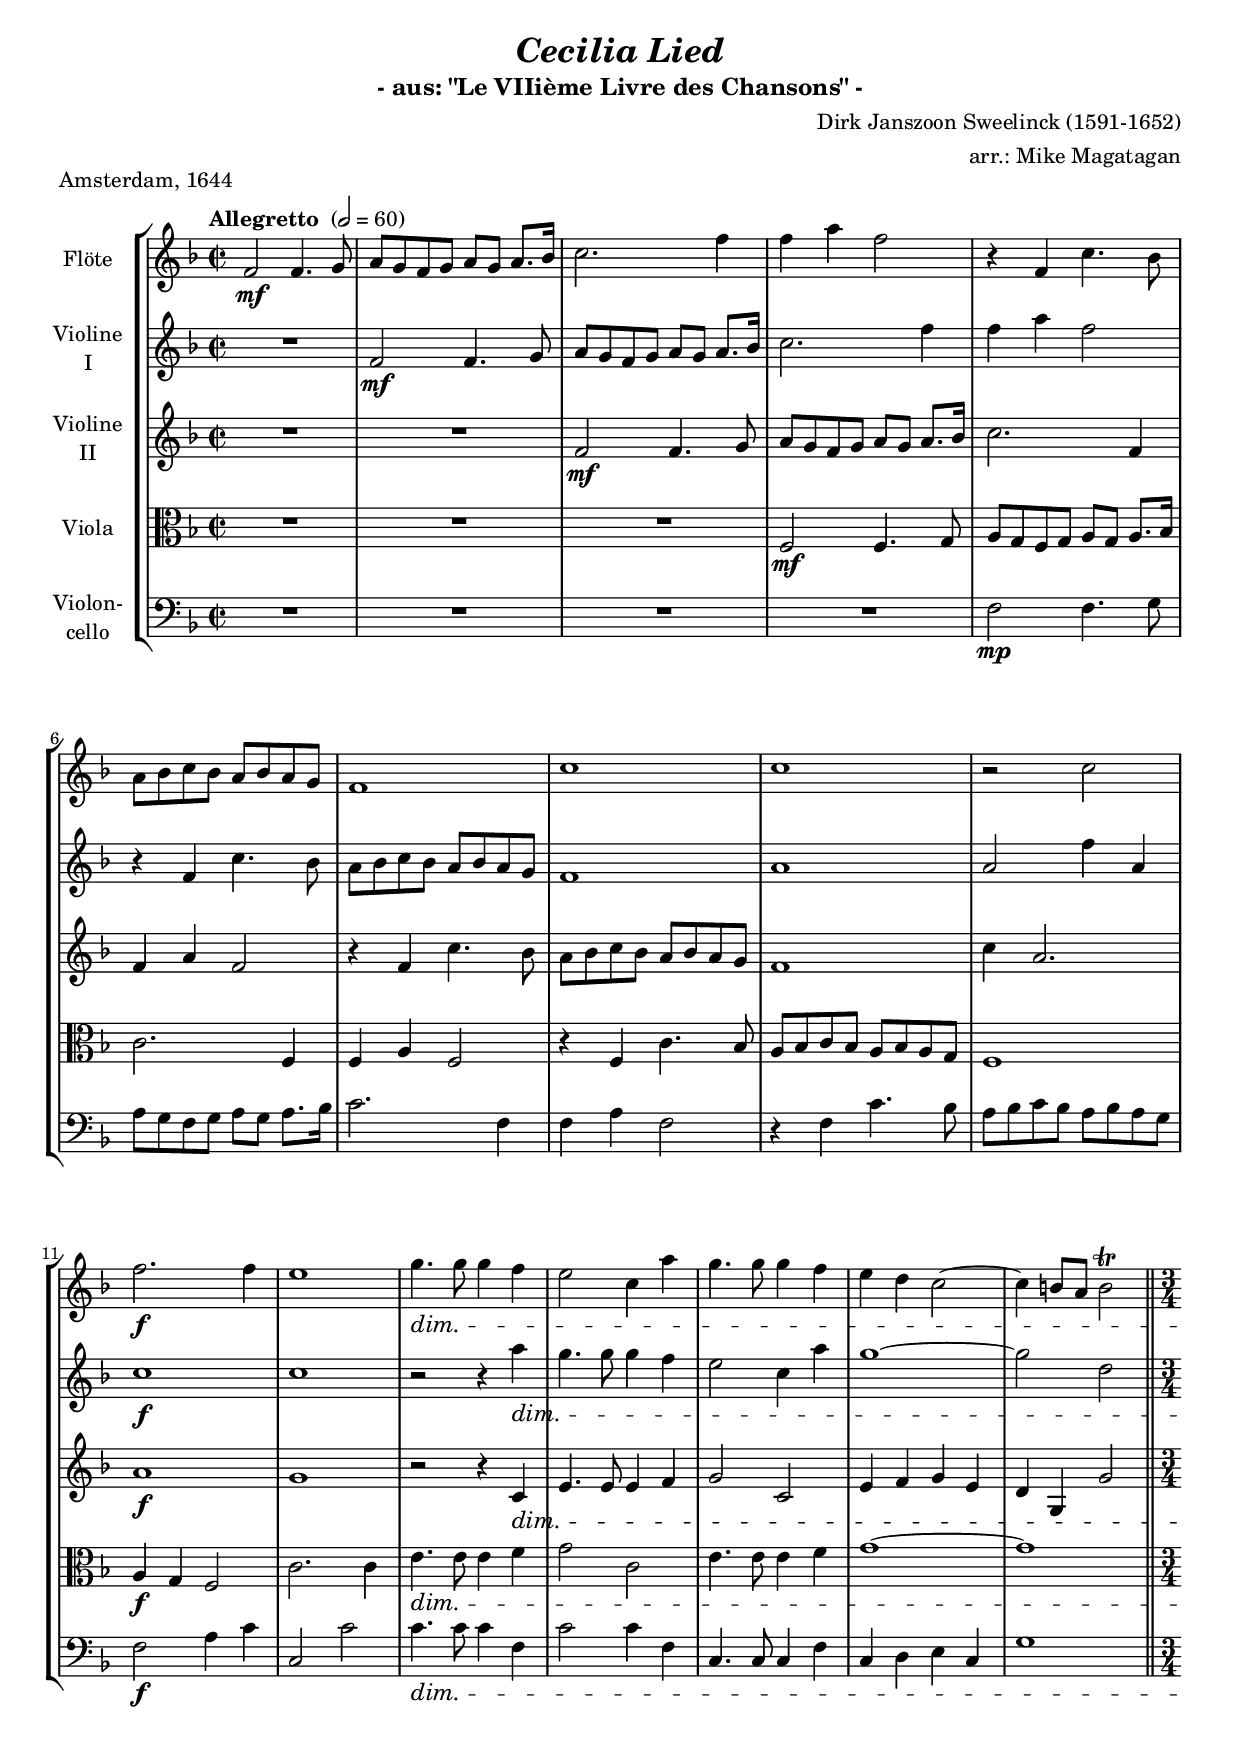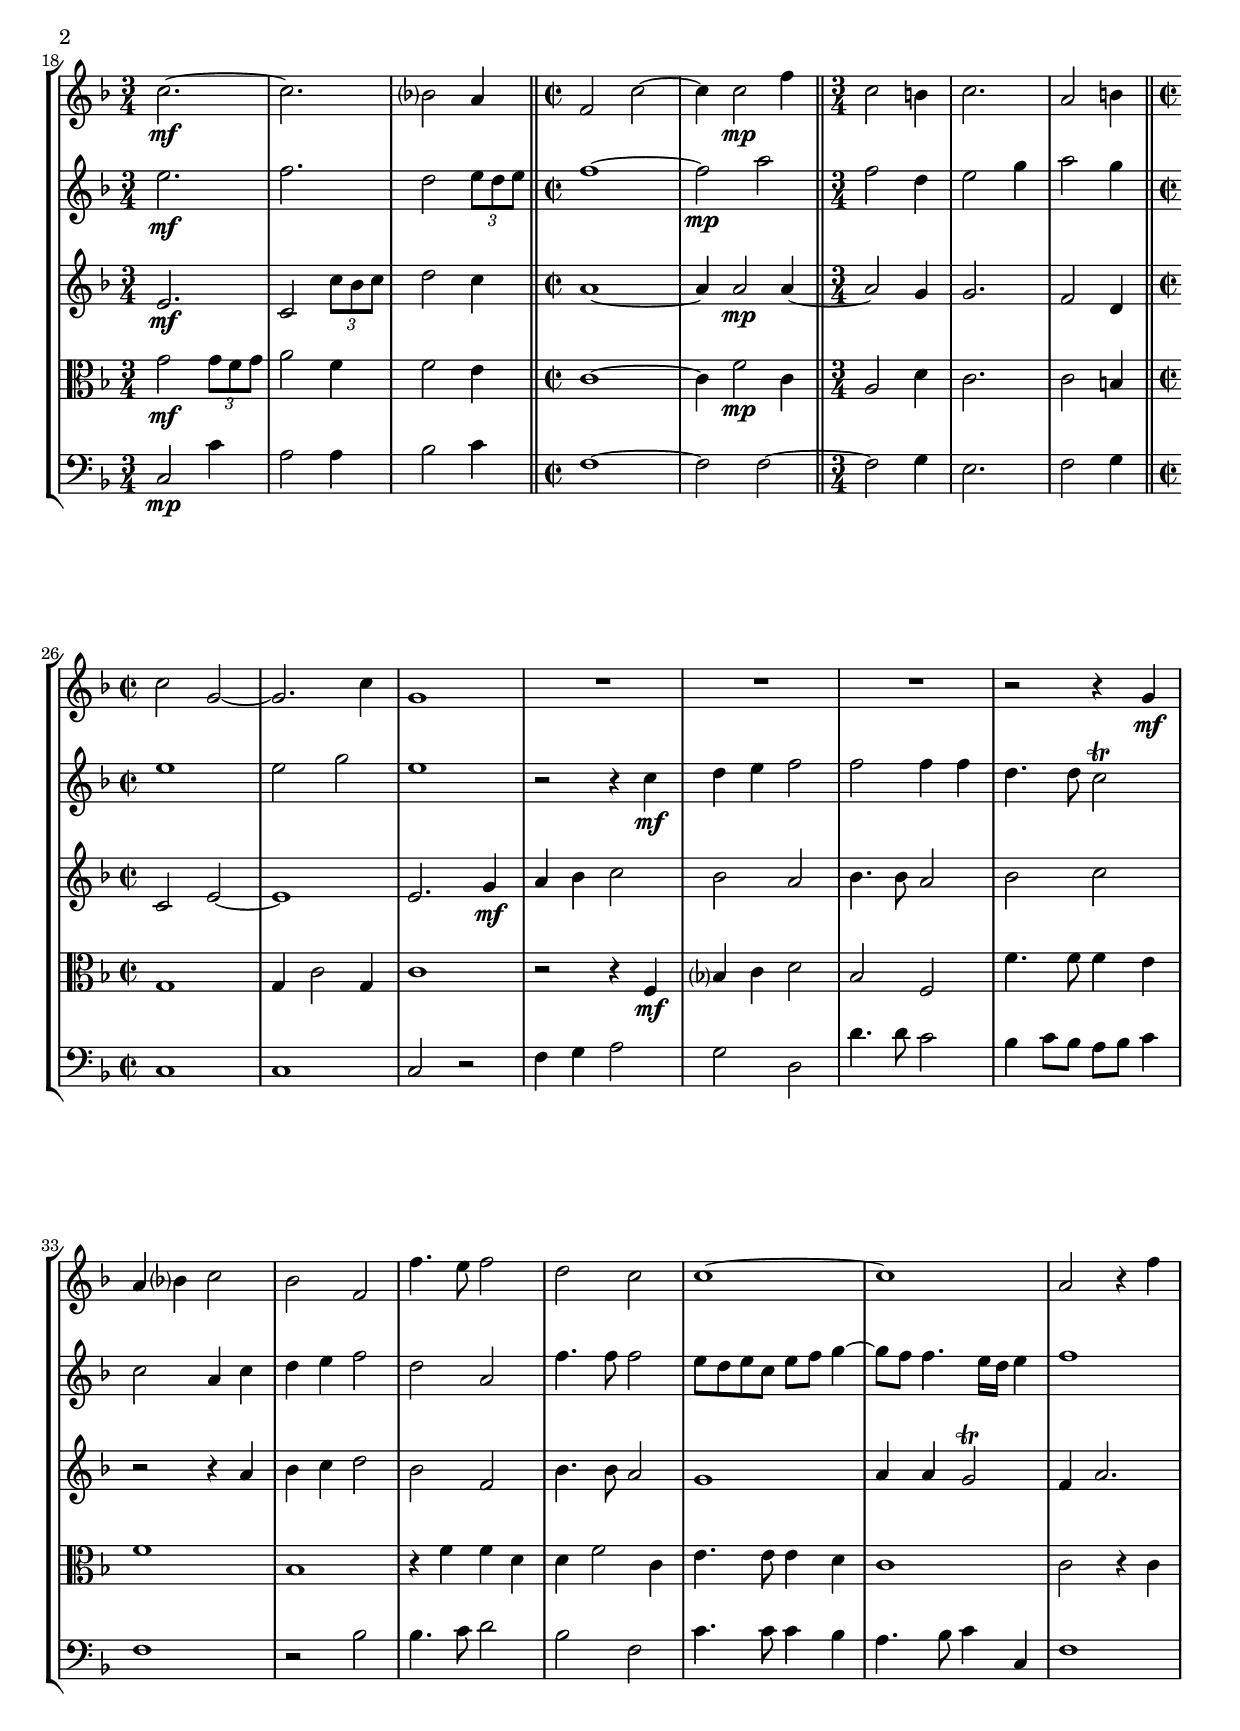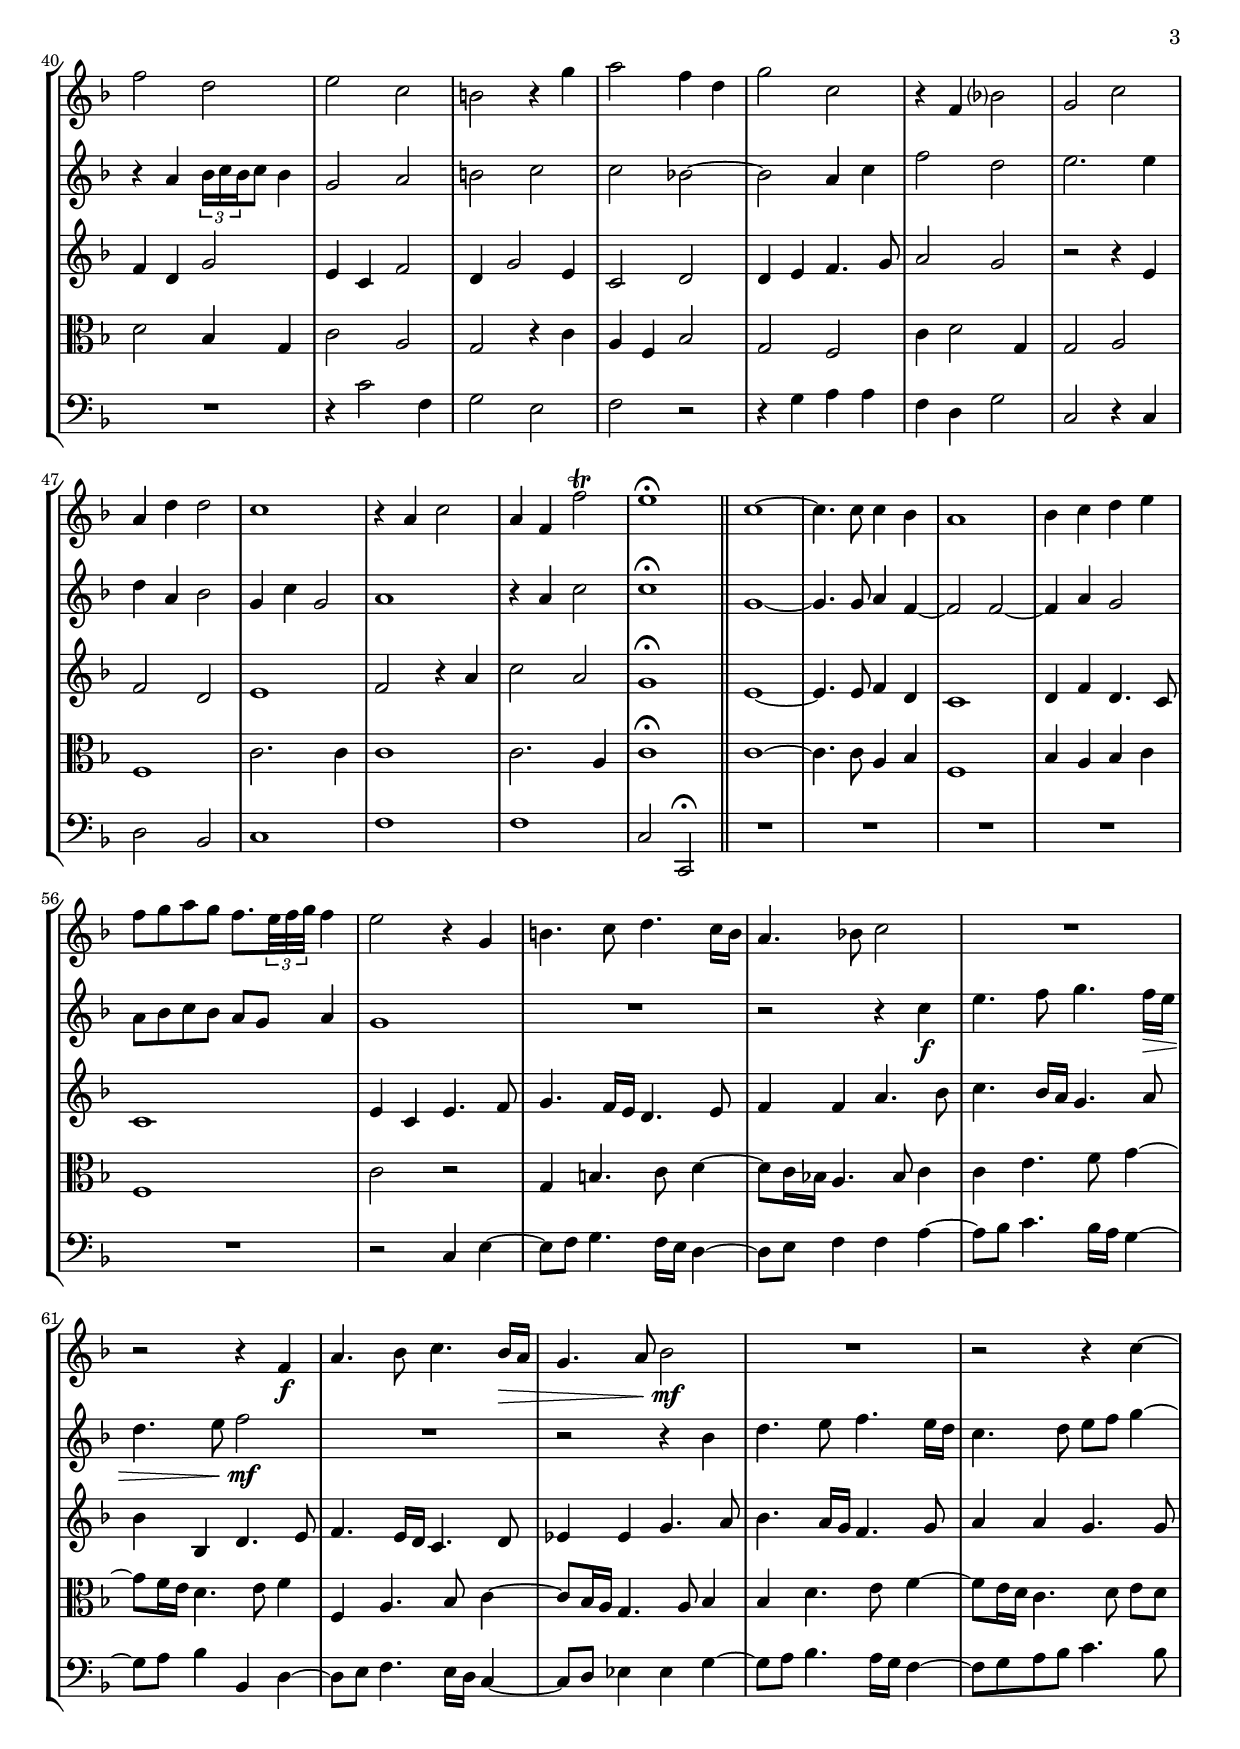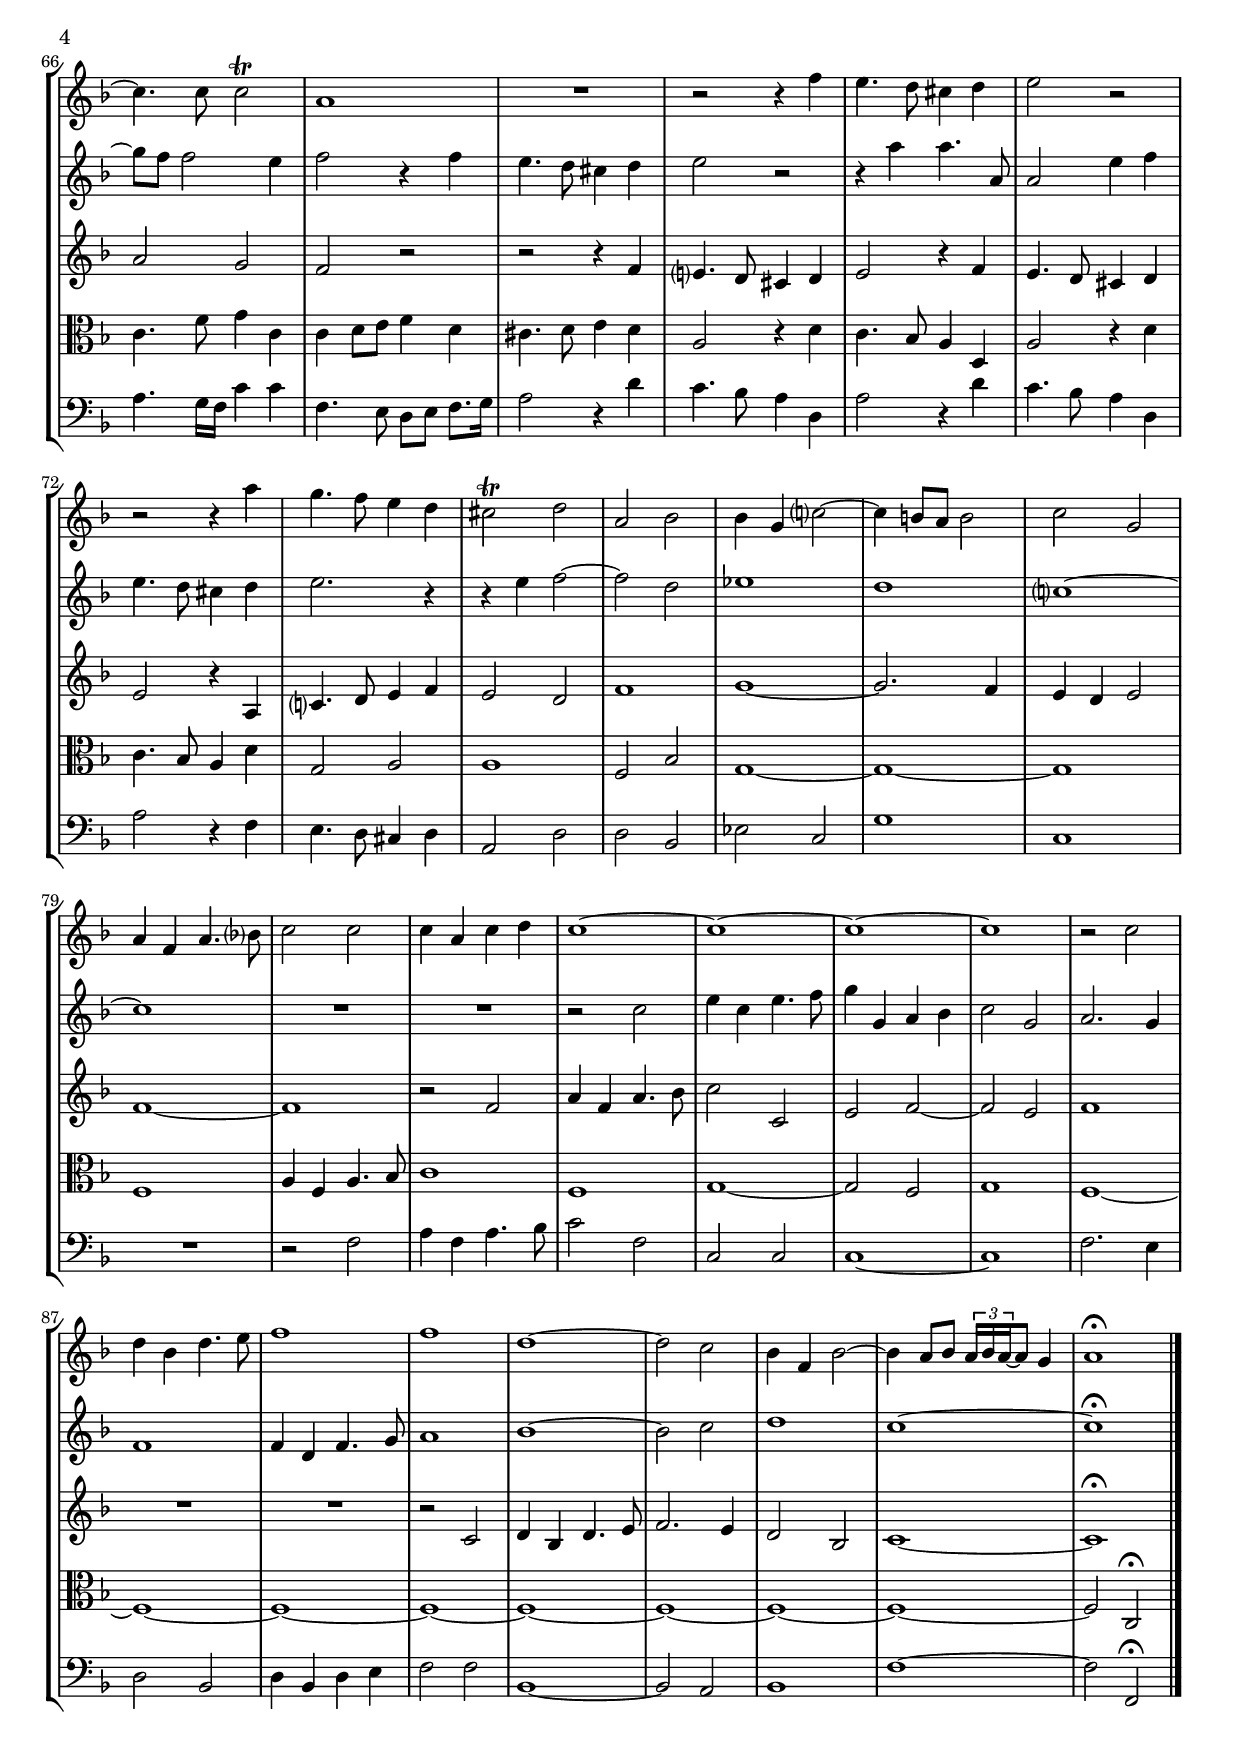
\version "2.18.2"
\include "deutsch.ly"
  
#(set-global-staff-size 18.5)

\header {
  title     = \markup \bold \italic "Cecilia Lied"
  subtitle  = "- aus: \"Le VIIième Livre des Chansons\" -"
  composer  = "Dirk Janszoon Sweelinck (1591-1652)"
  arranger  = "arr.: Mike Magatagan"
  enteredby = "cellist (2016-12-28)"
  piece     = "Amsterdam, 1644"
}

voiceconsts = {
  \key f \major
  \time 2/2
% \numericTimeSignature
  \compressFullBarRests
  \tempo "Allegretto " 2=60
}

mifl = "flute"
mist = "string ensemble 1"
%minstr = "accordion"
miba = "bassoon"
%milo = "drawbar organ"
milo = "harpsichord"

va = \relative c' {
  \voiceconsts
  \clef "treble"

  f2\mf f4. g8
  a g f g a g a8.[ b16]
  c2. f4
  f a f2
  r4 f, c'4. b8
  a b c b a b a g
  f1
  c'

  c
  r2 c
  f2.\f f4
  e1
  g4.\dim g8 g4 f
  e2 c4 a'
  g4. g8 g4 f
  e d c2~
  c4 h8 a h2\trill \bar "||" \time 3/4

  c2.~\mf
  c
  b?2 a4 \bar "||" \time 2/2
  f2 c'~
  c4 c2\mp f4 \bar "||" \time 3/4
  c2 h4
  c2.
  a2 h4 \bar "||" \time 2/2
  c2 g~
  g2. c4
  g1
  R1*3

  r2 r4 g\mf
  a b? c2
  b f
  f'4. e8 f2
  d c
  c1~
  c
  a2 r4 f'
  f2 d
  e c
  h r4 g'
  a2 f4 d

  g2 c,
  r4 f, b?2
  g c
  a4 d d2
  c1
  r4 a c2
  a4 f f'2\trill
  e1\fermata \bar "||"
  c~
  c4. c8 c4 b

  a1
  b4 c d e
  f8 g a g f8. \times 2/3 { e32 f g } f4
  e2 r4 g,
  h4. c8 d4. c16 h
  a4. b!8 c2
  R1
  r2 r4 f,\f
  a4. b8 c4. b16\> a

  g4. a8 b2\!\mf
  R1
  r2 r4 c~
  c4. c8 c2\trill
  a1
  R1
  r2 r4 f'
  e4. d8 cis4 d
  e2 r

  r r4 a
  g4. f8 e4 d
  cis2\trill d
  a b
  b4 g c?2~
  c4 h8 a h2
  c g
  a4 f a4. b?8
  c2 c

  c4 a c d
  c1~
  c~
  c~
  c
  r2 c
  d4 b d4. e8
  f1
  f
  d~
  d2 c
  b4 f b2~

  b4 a8 b \times 2/3 { a16 b a~ } a8 g4
  a1\fermata \bar "|."
}

vb = \relative c' {
  \voiceconsts
  \clef "treble"

  R1
  f2\mf f4. g8
  a g f g a g a8.[ b16]
  c2. f4
  f a f2
  r4 f, c'4. b8
  a b c b a b a g
  f1

  a
  a2 f'4 a,
  c1\f
  c
  r2 r4 a'\dim
  g4. g8 g4 f
  e2 c4 a'
  g1~
  g2 d \bar "||" \time 3/4
  e2.\mf f
  d2 \times 2/3 { e8 d e } \bar "||" \time 2/2

  f1~
  f2\mp a \bar "||" \time 3/4
  f2 d4
  e2 g4
  a2 g4 \bar "||" \time 2/2
  e1
  e2 g
  e1
  r2 r4 c\mf
  d e f2
  f f4 f

  d4. d8 c2\trill
  c a4 c
  d e f2
  d a
  f'4. f8 f2
  e8 d e c e f g4~
  g8 f f4. e16 d e4
  f1

  r4 a, \times 2/3 { b16 c b } c8 b4
  g2 a
  h c
  c b!~
  b a4 c
  f2 d
  e2. e4
  d a b2
  g4 c g2
  a1
  r4 a c2

  c1\fermata \bar "||"
  g~
  g4. g8 a4 f~
  f2 f~
  f4 a g2
  a8 b c b a g a4
  g1
  R1
  r2 r4 c\f
  e4. f8 g4. f16\> e

  d4. e8 f2\!\mf
  R1
  r2 r4 b,
  d4. e8 f4. e16 d
  c4. d8 e f g4~
  g8 f f2 e4
  f2 r4 f
  e4. d8 cis4 d
  e2 r

  r4 a a4. a,8
  a2 e'4 f
  e4. d8 cis4 d
  e2. r4
  r e f2~
  f d
  es1
  d
  c?~
  c
  R1*2
  r2 c

  e4 c e4. f8
  g4 g, a b
  c2 g
  a2. g4
  f1
  f4 d f4. g8 a1
  b~
  b2 c
  d1
  c~
  c\fermata \bar "|."
}

vc = \relative c' {
  \voiceconsts
  \clef "treble"

  R1*2
  f2\mf f4. g8
  a g f g a g a8.[ b16]
  c2. f,4
  f a f2
  r4 f c'4. b8
  a b c b a b a g

  f1
  c'4 a2.
  a1\f
  g
  r2 r4 c,\dim
  e4. e8 e4 f
  g2 c,
  e4 f g e
  d g, g'2 \bar "||" \time 3/4
  e2.\mf
  c2 \times 2/3 { c'8 b c }

  d2 c4 \bar "||" \time 2/2
  a1~
  a4 a2 \mp a4~\bar "||" \time 3/4
  a2 g4
  g2.
  f2 d4 \bar "||" \time 2/2
  c2 e~
  e1
  e2. g4\mf
  a b c2
  b a
  b4. b8 a2

  b c
  r r4 a
  b c d2
  b f
  b4. b8 a2
  g1
  a4 a g2\trill
  f4 a2.
  f4 d g2
  e4 c f2

  d4 g2 e4
  c2 d
  d4 e f4. g8
  a2 g
  r r4 e
  f2 d
  e1
  f2 r4 a
  c2 a
  g1\fermata \bar "||"
  e~

  e4. e8 f4 d
  c1
  d4 f d4. c8
  c1
  e4 c e4. f8
  g4. f16 e d4. e8
  f4 f a4. b8
  c4. b16 a g4. a8

  b4 b, d4. e8
  f4. e16 d c4. d8
  es4 es g4. a8
  b4. a16 g f4. g8
  a4 a g4. g8
  a2 g
  f r
  r r4 f

  e?4. d8 cis4 d
  e2 r4 f
  e4. d8 cis4 d
  e2 r4 a,
  c?4. d8 e4 f
  e2 d
  f1
  g~
  g2. f4
  e d e2

  f1~
  f
  r2 f
  a4 f a4. b8
  c2 c,
  e f~
  f e
  f1
  R1*2
  r2 c
  d4 b d4. e8
  f2. e4

  d2 b
  c1~
  c\fermata \bar "|."
}

vd = \relative c {
  \voiceconsts
  \clef "alto"

  R1*3
  f2\mf f4. g8
  a g f g a g a8.[ b16]
  c2. f,4
  f a f2
  r4 f c'4. b8

  a b c b a b a g
  f1
  a4\f g f2
  c'2. c4
  e4.\dim e8 e4 f
  g2 c,
  e4. e8 e4 f
  g1~
  g \bar "||" \time 3/4

  g2\mf \times 2/3 { g8 f g }
  a2 f4
  f2 e4 \bar "||" \time 2/2
  c1~
  c4 f2\mp c4 \bar "||" \time 3/4
  a2 d4
  c2.
  c2 h4 \bar "||" \time 2/2
  g1
  g4 c2 g4
  c1

  r2 r4 f,\mf
  b? c d2
  b f
  f'4. f8 f4 e
  f1
  b,
  r4 f' f d
  d f2 c4
  e4. e8 e4 d
  c1
  c2 r4 c

  d2 b4 g
  c2 a
  g r4 c
  a f b2
  g f
  c'4 d2 g,4
  g2 a
  f1
  c'2. c4
  c1
  c2. a4
  c1\fermata \bar "||"

  c~
  c4. c8 a4 b
  f1
  b4 a b c
  f,1
  c'2 r
  g4 h4. c8 d4~
  d8 c16 b! a4. b8 c4

  c e4. f8 g4~
  g8 f16 e d4. e8 f4
  f, a4. b8 c4~
  c8 b16 a g4. a8 b4
  b d4. e8 f4~
  f8 e16 d c4. d8 e[ d]

  c4. f8 g4 c,
  c d8 e f4 d
  cis4. d8 e4 d
  a2 r4 d
  c4. b8 a4 d,
  a'2 r4 d
  c4. b8 a4 d
  g,2 a

  a1
  f2 b
  g1~
  g~
  g
  f
  a4 f a4. b8
  c1
  f,
  g~
  g2 f
  g1
  f~
  f~
  f~

  f~
  f~
  f~
  f~
  f~
  f2 c\fermata \bar "|."
}

ve = \relative c {
  \voiceconsts
  \clef "bass"

  R1*4
  f2\mp f4. g8
  a g f g a g a8.[ b16]
  c2. f,4
  f a f2
  r4 f c'4. b8
  a b c b a b a g

  f2\f a4 c
  c,2 c'
  c4.\dim c8 c4 f,
  c'2 c4 f,
  c4. c8 c4 f
  c d e c
  g'1 \bar "||" \time 3/4
  c,2\mp c'4
  a2 a4
  b2 c4 \bar "||" \time 2/2

  f,1~
  f2 f~ \bar "||" \time 3/4
  f g4
  e2.
  f2 g4 \bar "||" \time 2/2
  c,1
  c
  c2 r
  f4 g a2
  g d
  d'4. d8 c2

  b4 c8 b a b c4
  f,1
  r2 b
  b4. c8 d2
  b f
  c'4. c8 c4 b
  a4. b8 c4 c,
  f1
  R1
  r4 c'2 f,4
  g2 e

  f r
  r4 g a a
  f d g2
  c, r4 c
  d2 b
  c1
  f
  f
  c2 c,\fermata \bar "||"
  R1*5
  r2 c'4 e~

  e8 f g4. f16 e d4~
  d8 e f4 f a~
  a8 b c4. b16 a g4~
  g8 a b4 b, d~
  d8 e f4. e16 d c4~
  c8 d es4 es g~

  g8 a b4. a16 g f4~
  f8 g a b c4. b8
  a4. g16 f c'4 c
  f,4. e8 d8 e f8.[ g16]
  a2 r4 d
  c4. b8 a4 d,
  a'2 r4 d

  c4. b8 a4 d,
  a'2 r4 f
  e4. d8 cis4 d
  a2 d
  d b
  es c
  g'1
  c,
  R1
  r2 f
  a4 f a4. b8
  c2 f,

  c c
  c1~
  c
  f2. e4
  d2 b
  d4 b d e
  f2 f
  b,1~
  b2 a
  b1
  f'~
  f2 f,\fermata \bar "|."
}


music = \new StaffGroup <<
      \new Staff {
	\set Staff.midiInstrument = \mifl
	\set Staff.instrumentName = \markup \center-column { "Flöte" }
	\transpose f f { \va }
      }

      \new Staff {
	\set Staff.midiInstrument = \mist
	\set Staff.instrumentName = \markup \center-column { "Violine" "I" }
	\transpose f f { \vb }
      }

      \new Staff {
	\set Staff.midiInstrument = \mist
	\set Staff.instrumentName = \markup \center-column { "Violine" "II" }
	\transpose f f { \vc }
      }

      \new Staff {
	\set Staff.midiInstrument = \mist
	\set Staff.instrumentName = \markup \center-column { "Viola" }
	\transpose f f { \vd }
      }

      \new Staff {
	\set Staff.midiInstrument = \miba
	\set Staff.instrumentName = \markup \center-column { "Violon-" "cello" }
	\transpose f f { \ve }
      }
>>

\book {
  \score {
    \music
    \layout {}
  }

  \score {
    \unfoldRepeats \music

    \midi {
      \context {
        \Score
      }
    }
  }
}
